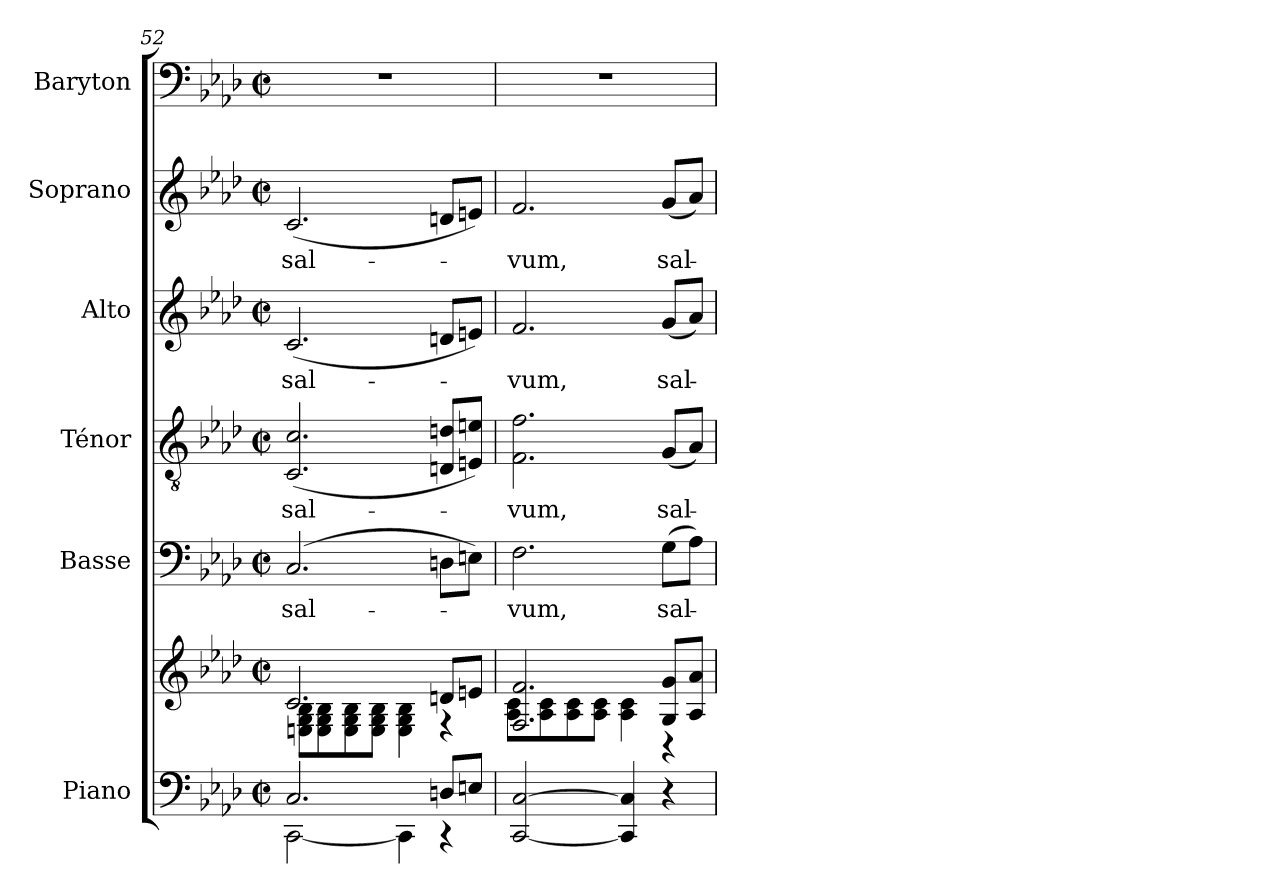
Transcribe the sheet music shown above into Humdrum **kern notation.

**kern	**kern	**kern	**text	**kern	**text	**kern	**text	**kern	**text	**kern
*part6	*part6	*part5	*part5	*part4	*part4	*part3	*part3	*part2	*part2	*part1
*staff7	*staff6	*staff5	*staff5	*staff4	*staff4	*staff3	*staff3	*staff2	*staff2	*staff1
*I"Piano	*	*I"Basse	*	*I"Ténor	*	*I"Alto	*	*I"Soprano	*	*I"Baryton
*I'Pno.	*	*I'B.	*	*I'T.	*	*I'Alt.	*	*I'So.	*	*I'Bar.
!!LO:PB:g=z
*clefF4	*clefG2	*clefF4	*	*clefGv2	*	*clefG2	*	*clefG2	*	*clefF4
*k[b-e-a-d-]	*k[b-e-a-d-]	*k[b-e-a-d-]	*	*k[b-e-a-d-]	*	*k[b-e-a-d-]	*	*k[b-e-a-d-]	*	*k[b-e-a-d-]
*M4/4	*M4/4	*M4/4	*	*M4/4	*	*M4/4	*	*M4/4	*	*M4/4
*met(c|)	*met(c|)	*met(c|)	*	*met(c|)	*	*met(c|)	*	*met(c|)	*	*met(c|)
=52	=52	=52	=52	=52	=52	=52	=52	=52	=52	=52
*^	*^	*	*	*	*	*	*	*	*	*
!	!	!	!	!	!LO:LY:b	!	!LO:LY:b	!	!LO:LY:b	!	!LO:LY:b	!
2.C/	[2CC\	2.c/	8En\ 8G\ 8B-\L	(2.C/	sal-	(>2.C/ 2.c/	sal-	(>2.c/	sal-	(>2.c/	sal-	1r
.	.	.	8E\ 8G\ 8B-\	.	.	.	.	.	.	.	.	.
.	.	.	8E\ 8G\ 8B-\	.	.	.	.	.	.	.	.	.
.	.	.	8E\ 8G\ 8B-\J	.	.	.	.	.	.	.	.	.
.	4CC\]	.	4E\ 4G\ 4B-\	.	.	.	.	.	.	.	.	.
8Dn/L	4r	8dn/L	4r	8Dn\L	.	8Dn/ 8dn/L	.	8dn/L	.	8dn/L	.	.
8En/J	.	8en/J	.	8En\J)	.	8En/ 8en/J)	.	8en/J)	.	8en/J)	.	.
*v	*v	*	*	*	*	*	*	*	*	*	*	*
=53	=53	=53	=53	=53	=53	=53	=53	=53	=53	=53	=53
!	!	!	!	!LO:LY:b	!	!LO:LY:b	!	!LO:LY:b	!	!LO:LY:b	!
[2CC/ [2C/	2.F/ 2.f/	8A-\ 8c\L	2.F\	-vum,	2.F\ 2.f\	-vum,	2.f/	-vum,	2.f/	-vum,	1r
.	.	8A-\ 8c\	.	.	.	.	.	.	.	.	.
.	.	8A-\ 8c\	.	.	.	.	.	.	.	.	.
.	.	8A-\ 8c\J	.	.	.	.	.	.	.	.	.
4CC/] 4C/]	.	4A-\ 4c\	.	.	.	.	.	.	.	.	.
!	!	!	!	!LO:LY:b	!	!LO:LY:b	!	!LO:LY:b	!	!LO:LY:b	!
4r	8G/ 8g/L	4r	(8G\L	sal-	(8G/L	sal-	(8g/L	sal-	(8g/L	sal-	.
.	8A-/ 8a-/J	.	8A-\J)	.	8A-/J)	.	8a-/J)	.	8a-/J)	.	.
*	*v	*v	*	*	*	*	*	*	*	*	*
=	=	=	=	=	=	=	=	=	=	=
*-	*-	*-	*-	*-	*-	*-	*-	*-	*-	*-
